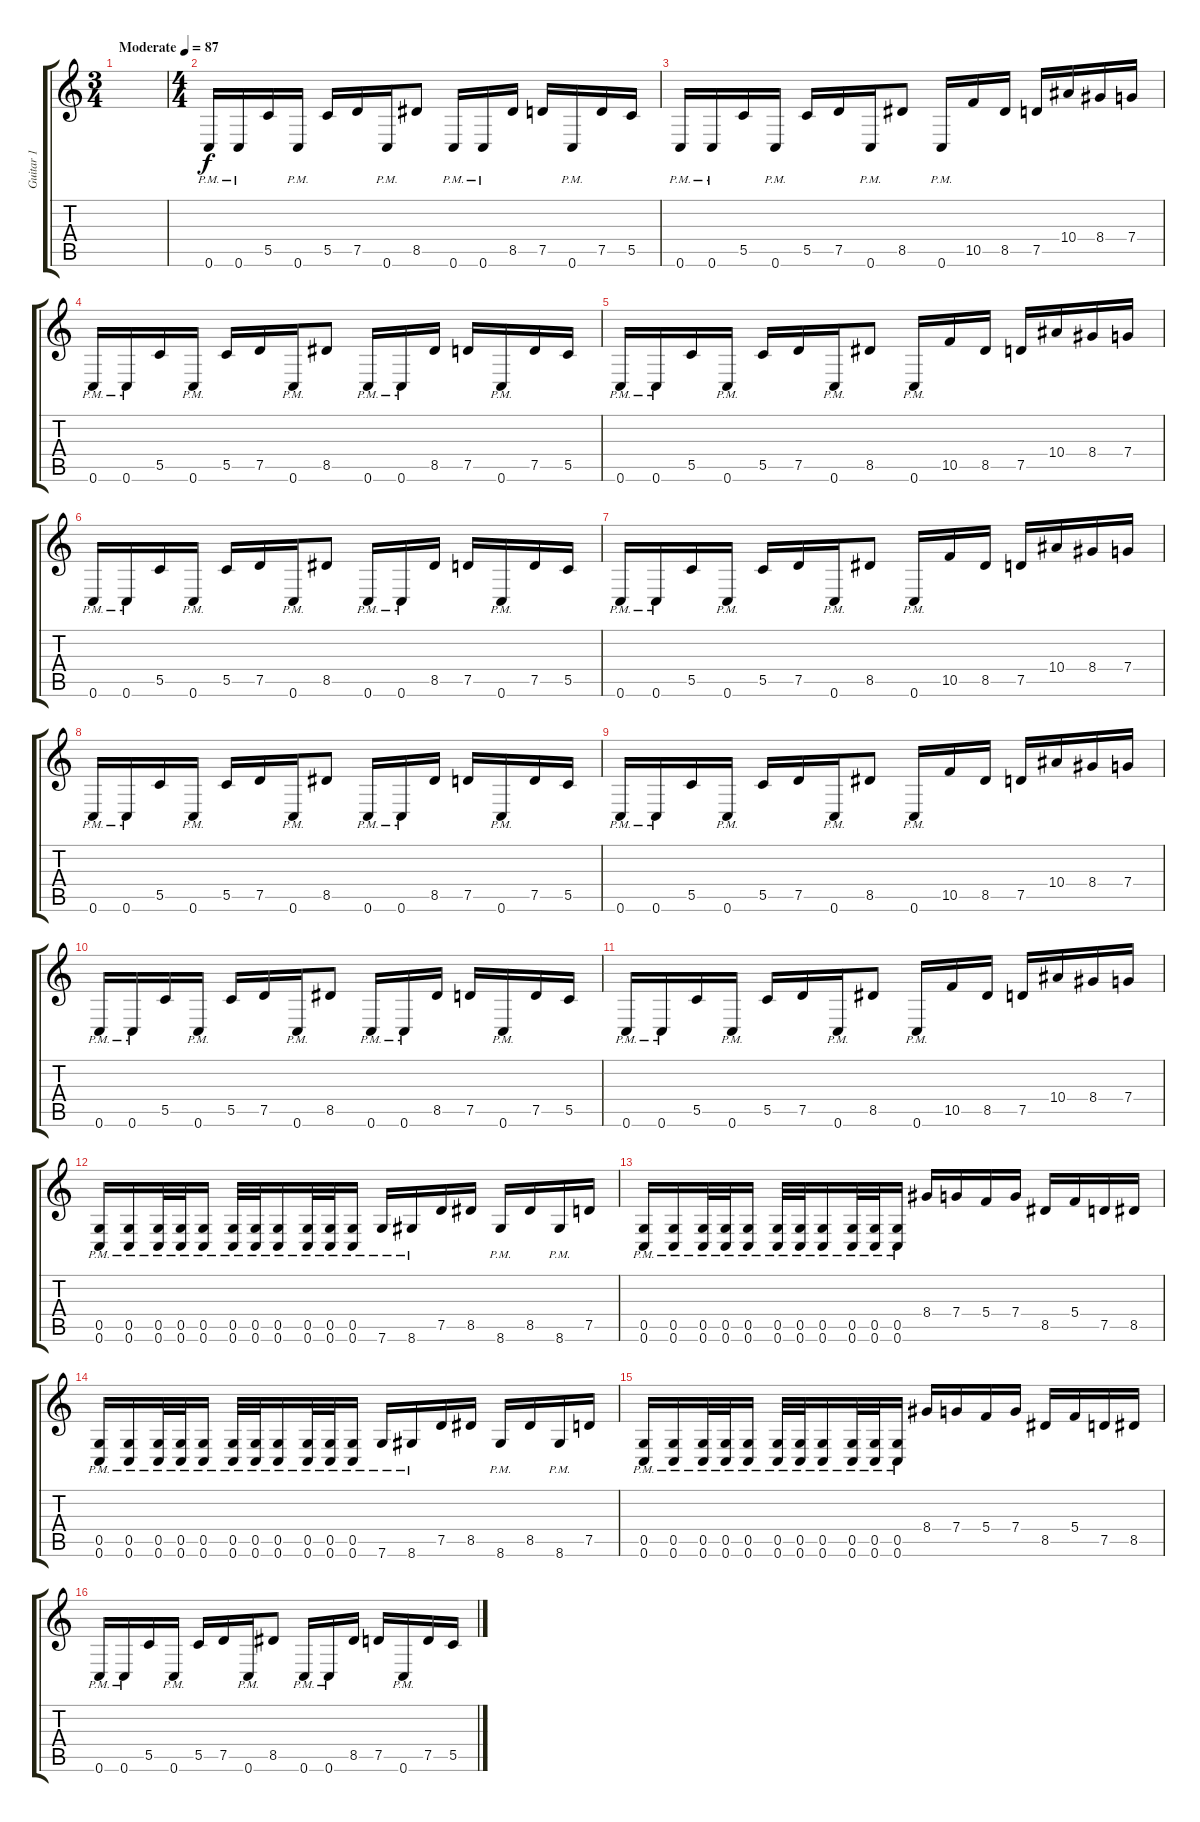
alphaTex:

\track ("Guitar 1" "Guitar 1") {instrument distortionguitar}
\staff {score tabs}
\tuning (D4 A3 F3 C3 G2 C2) {hide}
\ts (3 4)
\tempo (87 "Moderate")
\clef g2
\ks c
|
\ts (4 4)
0.6{pm}.16 0.6{pm}.16 5.5.16 0.6{pm}.16 5.5.16 7.5.16 0.6{pm}.16 8.5.8 0.6{pm}.16 0.6{pm}.16 8.5.16 7.5.16 0.6{pm}.16 7.5.16 5.5.16 |
0.6{pm}.16 0.6{pm}.16 5.5.16 0.6{pm}.16 5.5.16 7.5.16 0.6{pm}.16 8.5.8 0.6{pm}.16 10.5.16 8.5.16 7.5.16 10.4.16 8.4.16 7.4.16 |
0.6{pm}.16 0.6{pm}.16 5.5.16 0.6{pm}.16 5.5.16 7.5.16 0.6{pm}.16 8.5.8 0.6{pm}.16 0.6{pm}.16 8.5.16 7.5.16 0.6{pm}.16 7.5.16 5.5.16 |
0.6{pm}.16 0.6{pm}.16 5.5.16 0.6{pm}.16 5.5.16 7.5.16 0.6{pm}.16 8.5.8 0.6{pm}.16 10.5.16 8.5.16 7.5.16 10.4.16 8.4.16 7.4.16 |
0.6{pm}.16 0.6{pm}.16 5.5.16 0.6{pm}.16 5.5.16 7.5.16 0.6{pm}.16 8.5.8 0.6{pm}.16 0.6{pm}.16 8.5.16 7.5.16 0.6{pm}.16 7.5.16 5.5.16 |
0.6{pm}.16 0.6{pm}.16 5.5.16 0.6{pm}.16 5.5.16 7.5.16 0.6{pm}.16 8.5.8 0.6{pm}.16 10.5.16 8.5.16 7.5.16 10.4.16 8.4.16 7.4.16 |
0.6{pm}.16 0.6{pm}.16 5.5.16 0.6{pm}.16 5.5.16 7.5.16 0.6{pm}.16 8.5.8 0.6{pm}.16 0.6{pm}.16 8.5.16 7.5.16 0.6{pm}.16 7.5.16 5.5.16 |
0.6{pm}.16 0.6{pm}.16 5.5.16 0.6{pm}.16 5.5.16 7.5.16 0.6{pm}.16 8.5.8 0.6{pm}.16 10.5.16 8.5.16 7.5.16 10.4.16 8.4.16 7.4.16 |
0.6{pm}.16 0.6{pm}.16 5.5.16 0.6{pm}.16 5.5.16 7.5.16 0.6{pm}.16 8.5.8 0.6{pm}.16 0.6{pm}.16 8.5.16 7.5.16 0.6{pm}.16 7.5.16 5.5.16 |
0.6{pm}.16 0.6{pm}.16 5.5.16 0.6{pm}.16 5.5.16 7.5.16 0.6{pm}.16 8.5.8 0.6{pm}.16 10.5.16 8.5.16 7.5.16 10.4.16 8.4.16 7.4.16 |
(0.5{pm} 0.6{pm}).16 (0.5{pm} 0.6{pm}).16 (0.5{pm} 0.6{pm}).32 (0.5{pm} 0.6{pm}).32 (0.5{pm} 0.6{pm}).16 (0.5{pm} 0.6{pm}).32 (0.5{pm} 0.6{pm}).32 (0.5{pm} 0.6{pm}).16 (0.5{pm} 0.6{pm}).32 (0.5{pm} 0.6{pm}).32 (0.5{pm} 0.6{pm}).16 7.6{pm}.16 8.6{pm}.16 7.5.16 8.5.16 8.6{pm}.16 8.5.16 8.6{pm}.16 7.5.16 |
(0.5{pm} 0.6{pm}).16 (0.5{pm} 0.6{pm}).16 (0.5{pm} 0.6{pm}).32 (0.5{pm} 0.6{pm}).32 (0.5{pm} 0.6{pm}).16 (0.5{pm} 0.6{pm}).32 (0.5{pm} 0.6{pm}).32 (0.5{pm} 0.6{pm}).16 (0.5{pm} 0.6{pm}).32 (0.5{pm} 0.6{pm}).32 (0.5{pm} 0.6{pm}).16 8.4.16 7.4.16 5.4.16 7.4.16 8.5.16 5.4.16 7.5.16 8.5.16 |
(0.5{pm} 0.6{pm}).16 (0.5{pm} 0.6{pm}).16 (0.5{pm} 0.6{pm}).32 (0.5{pm} 0.6{pm}).32 (0.5{pm} 0.6{pm}).16 (0.5{pm} 0.6{pm}).32 (0.5{pm} 0.6{pm}).32 (0.5{pm} 0.6{pm}).16 (0.5{pm} 0.6{pm}).32 (0.5{pm} 0.6{pm}).32 (0.5{pm} 0.6{pm}).16 7.6{pm}.16 8.6{pm}.16 7.5.16 8.5.16 8.6{pm}.16 8.5.16 8.6{pm}.16 7.5.16 |
(0.5{pm} 0.6{pm}).16 (0.5{pm} 0.6{pm}).16 (0.5{pm} 0.6{pm}).32 (0.5{pm} 0.6{pm}).32 (0.5{pm} 0.6{pm}).16 (0.5{pm} 0.6{pm}).32 (0.5{pm} 0.6{pm}).32 (0.5{pm} 0.6{pm}).16 (0.5{pm} 0.6{pm}).32 (0.5{pm} 0.6{pm}).32 (0.5{pm} 0.6{pm}).16 8.4.16 7.4.16 5.4.16 7.4.16 8.5.16 5.4.16 7.5.16 8.5.16 |
0.6{pm}.16 0.6{pm}.16 5.5.16 0.6{pm}.16 5.5.16 7.5.16 0.6{pm}.16 8.5.8 0.6{pm}.16 0.6{pm}.16 8.5.16 7.5.16 0.6{pm}.16 7.5.16 5.5.16
